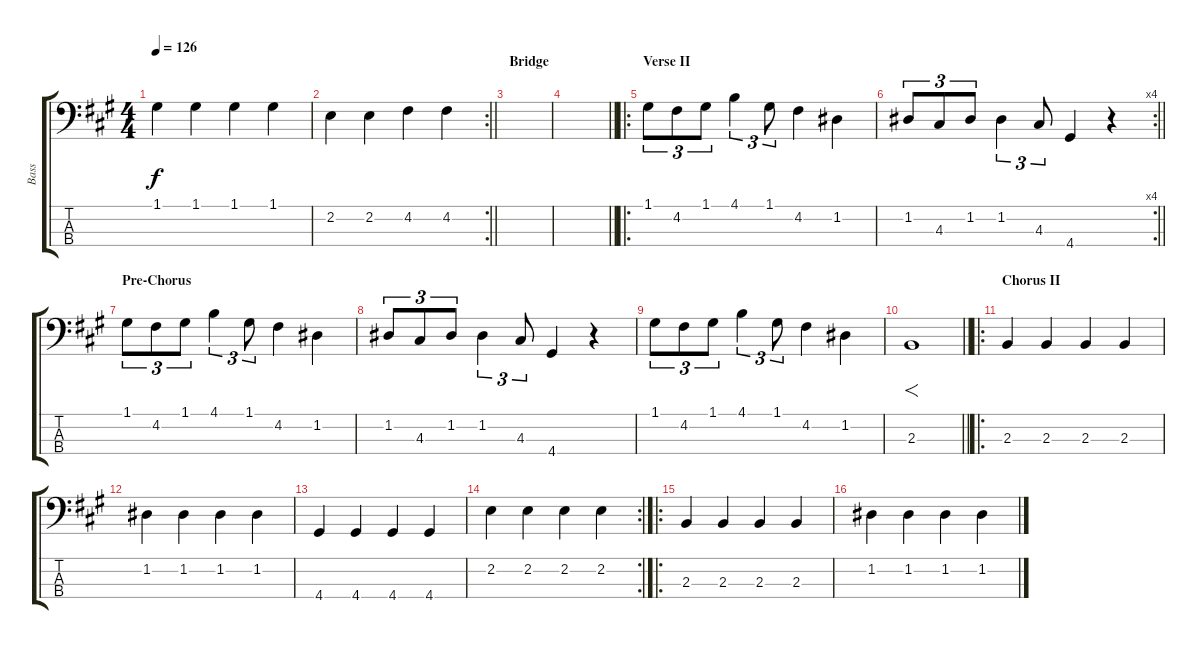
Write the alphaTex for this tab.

\track ("Bass" "Bass") {instrument electricbassfinger}
\staff {score tabs}
\tuning (G2 D2 A1 E1) {hide}
\ts (4 4)
\tempo 126
\clef f4
\ks a
1.1.4{dy f} 1.1.4 1.1.4 1.1.4 |
\rc 2
\barLineRight lightlight
2.2.4 2.2.4 4.2.4 4.2.4 |
\section ("" "Bridge")
|
\barLineRight lightlight
|
\ro
\section ("" "Verse II")
1.1.8{tu (3 2)} 4.2.8{tu (3 2)} 1.1.8{tu (3 2)} 4.1.4{tu (3 2)} 1.1.8{tu (3 2)} 4.2.4 1.2.4 |
\rc 4
\barLineRight lightlight
1.2.8{tu (3 2)} 4.3.8{tu (3 2)} 1.2.8{tu (3 2)} 1.2.4{tu (3 2)} 4.3.8{tu (3 2)} 4.4.4 r.4 |
\section ("" "Pre-Chorus")
1.1.8{tu (3 2)} 4.2.8{tu (3 2)} 1.1.8{tu (3 2)} 4.1.4{tu (3 2)} 1.1.8{tu (3 2)} 4.2.4 1.2.4 |
1.2.8{tu (3 2)} 4.3.8{tu (3 2)} 1.2.8{tu (3 2)} 1.2.4{tu (3 2)} 4.3.8{tu (3 2)} 4.4.4 r.4 |
1.1.8{tu (3 2)} 4.2.8{tu (3 2)} 1.1.8{tu (3 2)} 4.1.4{tu (3 2)} 1.1.8{tu (3 2)} 4.2.4 1.2.4 |
\barLineRight lightlight
2.3.1{f} |
\ro
\section ("" "Chorus II")
2.3.4 2.3.4 2.3.4 2.3.4 |
1.2.4 1.2.4 1.2.4 1.2.4 |
4.4.4 4.4.4 4.4.4 4.4.4 |
\rc 2
2.2.4 2.2.4 2.2.4 2.2.4 |
\ro
2.3.4 2.3.4 2.3.4 2.3.4 |
1.2.4 1.2.4 1.2.4 1.2.4
